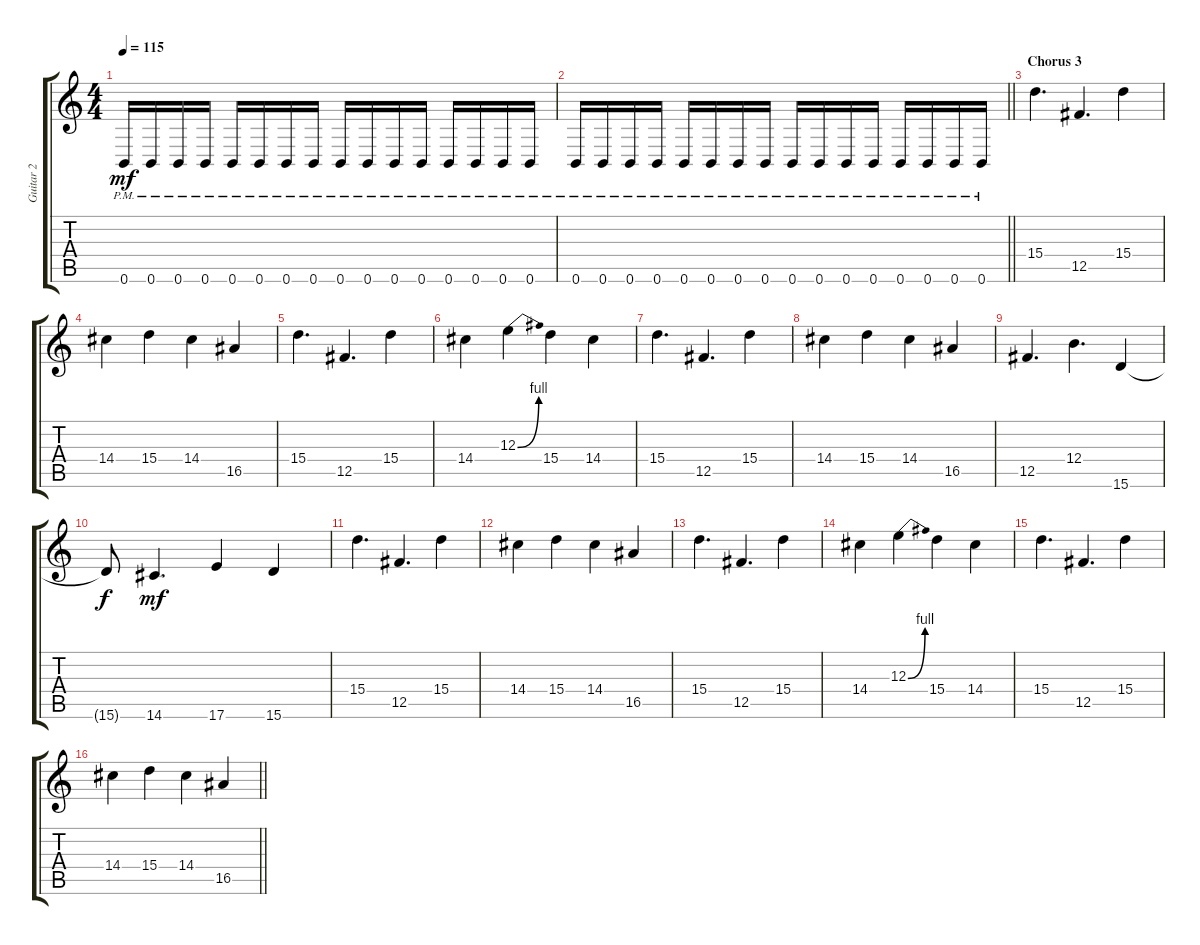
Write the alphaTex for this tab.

\track ("Guitar 2" "Guitar 2") {instrument distortionguitar}
\staff {score tabs}
\tuning (Db4 Ab3 E3 B2 Gb2 B1) {hide}
\ts (4 4)
\tempo 115
\clef g2
\ks c
0.6{pm}.16{dy mf} 0.6{pm}.16 0.6{pm}.16 0.6{pm}.16 0.6{pm}.16 0.6{pm}.16 0.6{pm}.16 0.6{pm}.16 0.6{pm}.16 0.6{pm}.16 0.6{pm}.16 0.6{pm}.16 0.6{pm}.16 0.6{pm}.16 0.6{pm}.16 0.6{pm}.16 |
\barLineRight lightlight
0.6{pm}.16 0.6{pm}.16 0.6{pm}.16 0.6{pm}.16 0.6{pm}.16 0.6{pm}.16 0.6{pm}.16 0.6{pm}.16 0.6{pm}.16 0.6{pm}.16 0.6{pm}.16 0.6{pm}.16 0.6{pm}.16 0.6{pm}.16 0.6{pm}.16 0.6{pm}.16 |
\section ("" "Chorus 3")
15.4.4{d} 12.5.4{d} 15.4.4 |
14.4.4 15.4.4 14.4.4 16.5.4 |
15.4.4{d} 12.5.4{d} 15.4.4 |
14.4.4 12.3{be (bend 0 0 60 4)}.4 15.4.4 14.4.4 |
15.4.4{d} 12.5.4{d} 15.4.4 |
14.4.4 15.4.4 14.4.4 16.5.4 |
12.5.4{d} 12.4.4{d} 15.6.4 |
15.6{t}.8{dy f} 14.6.4{d dy mf} 17.6.4 15.6.4 |
15.4.4{d} 12.5.4{d} 15.4.4 |
14.4.4 15.4.4 14.4.4 16.5.4 |
15.4.4{d} 12.5.4{d} 15.4.4 |
14.4.4 12.3{be (bend 0 0 60 4)}.4 15.4.4 14.4.4 |
15.4.4{d} 12.5.4{d} 15.4.4 |
\barLineRight lightlight
14.4.4 15.4.4 14.4.4 16.5.4
